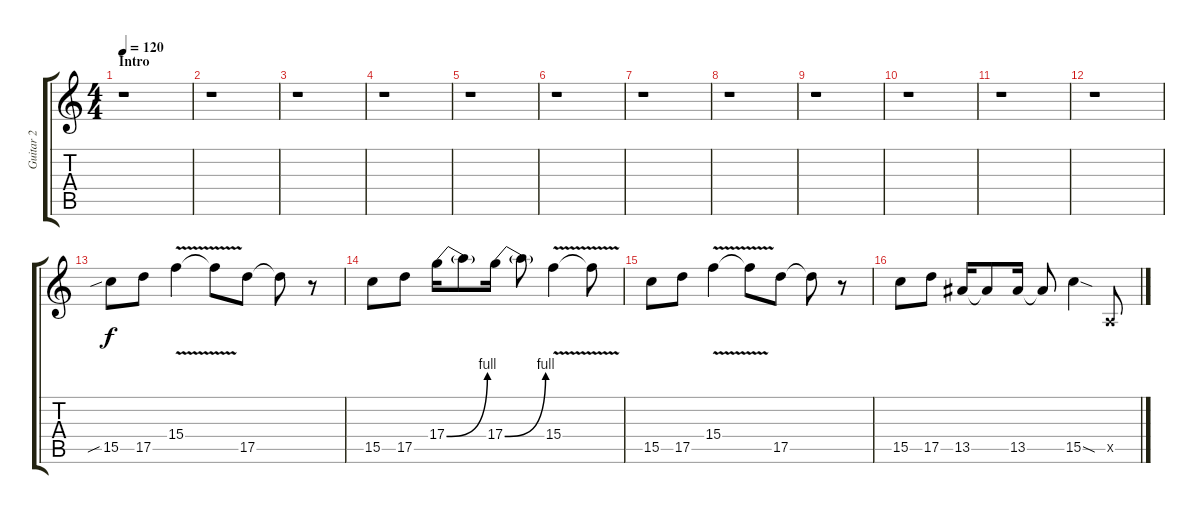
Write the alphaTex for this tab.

\track ("Guitar 2" "Guitar 2") {instrument distortionguitar}
\staff {score tabs}
\tuning (E4 B3 G3 D3 A2 E2) {hide}
\ts (4 4)
\section ("" "Intro")
\tempo 120
\clef g2
\ks c
r.1{dy f instrument distortionguitar} |
r.1 |
r.1 |
r.1 |
r.1 |
r.1 |
r.1 |
r.1 |
r.1 |
r.1 |
r.1 |
r.1 |
15.5{sib}.8{volume 16} 17.5.8 15.4{v}.4 15.4{t}.8 17.5.8 17.5{t}.8 r.8 |
15.5.8 17.5.8 17.4{be (bend 0 0 60 4)}.16 17.4{t}.8 17.4{be (bend 0 0 60 4)}.16 17.4{t}.8 15.4{v}.4 15.4{t}.8 |
15.5.8 17.5.8 15.4{v}.4 15.4{t}.8 17.5.8 17.5{t}.8 r.8 |
15.5.8 17.5.8 13.5.16 13.5{t}.8 13.5.16 13.5{t}.8 15.5{sod}.4 0.5{x}.8
